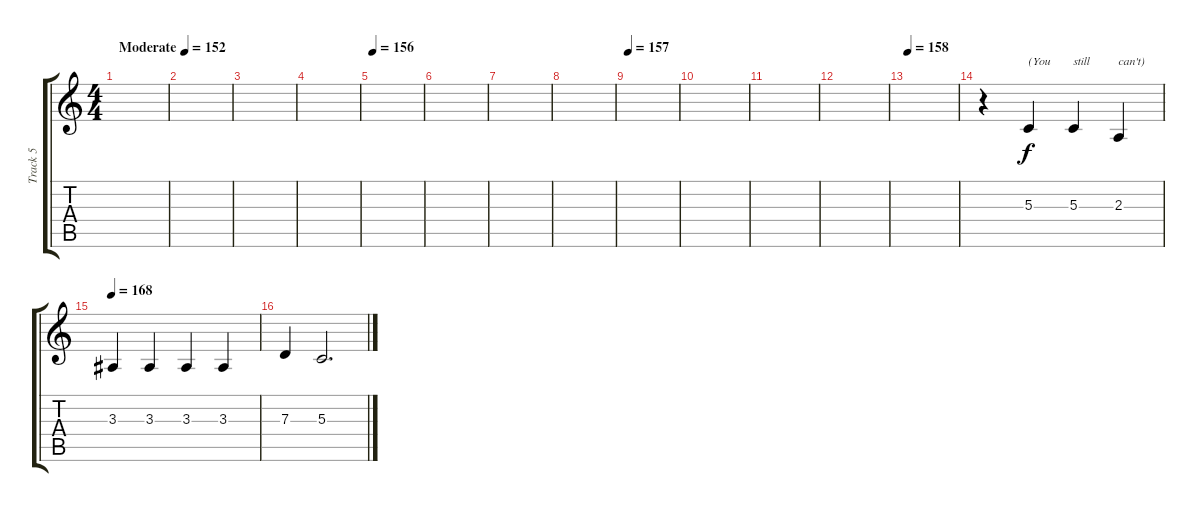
\track ("Track 5" "Track 5") {instrument lead1square}
\staff {score tabs}
\tuning (E4 B3 G3 D3 A2 E2) {hide}
\ts (4 4)
\tempo (152 "Moderate")
\tempo 154
\tempo (152 "Moderate")
\clef g2
\ks c
|
|
|
|
\tempo 156
|
|
|
|
\tempo 157
|
|
|
|
\tempo 158
|
r.4 5.3.4{txt "(You"} 5.3.4{txt "still"} 2.3.4{txt "can't)"} |
\tempo 168
3.3.4 3.3.4 3.3.4 3.3.4 |
7.3.4 5.3.2{d}
